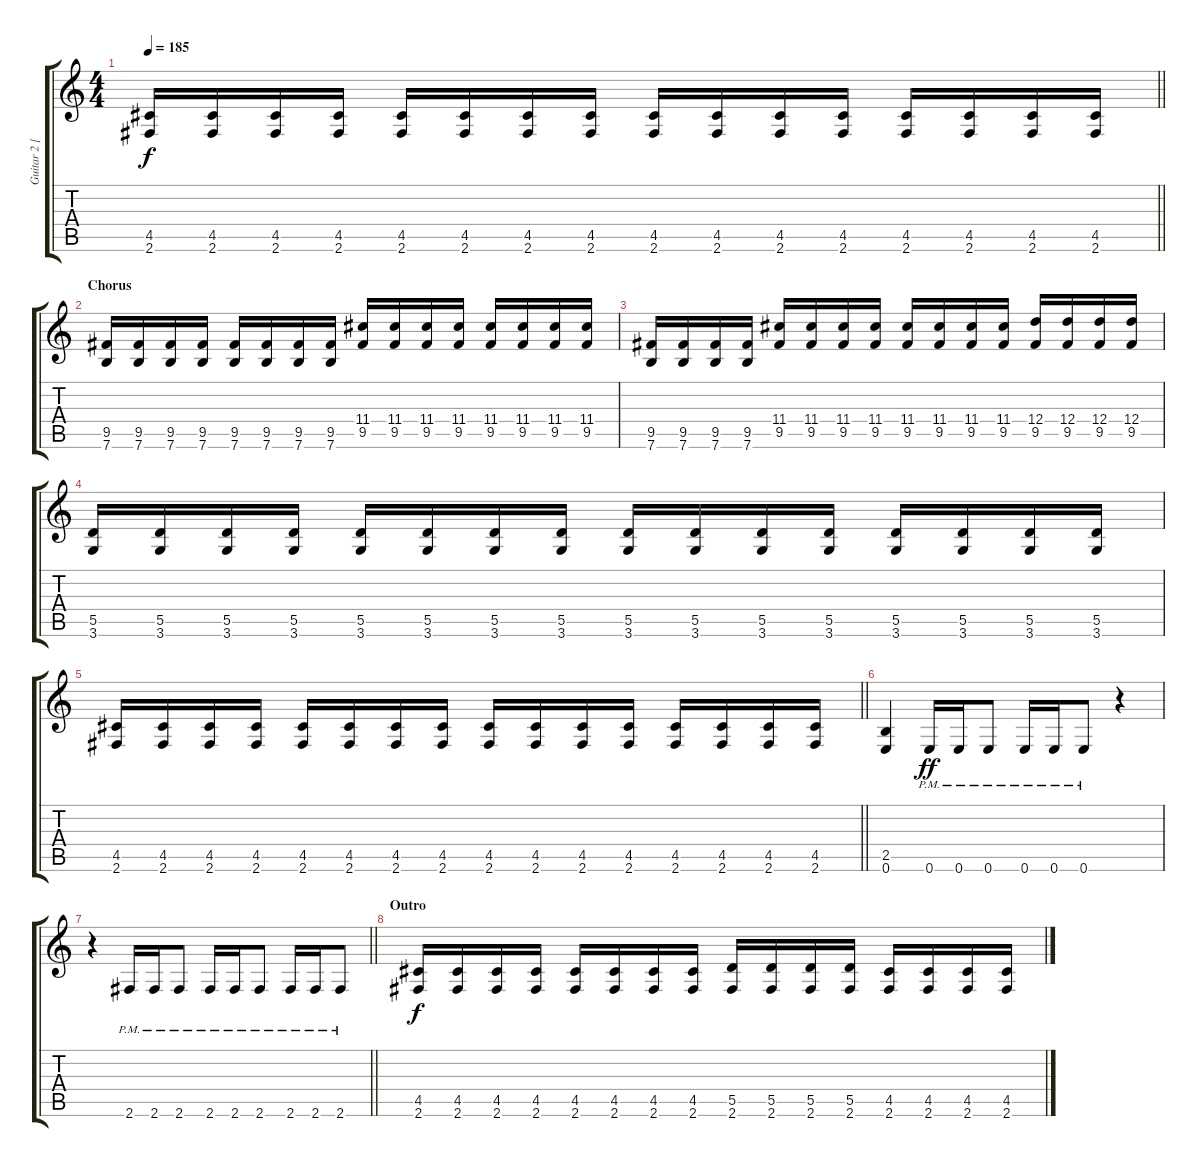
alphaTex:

\track ("Guitar 2 [Right]" "Guitar 2 [") {instrument overdrivenguitar}
\staff {score tabs}
\tuning (E4 B3 G3 D3 A2 E2) {hide}
\ts (4 4)
\tempo 185
\clef g2
\barLineRight lightlight
\ks c
(4.5 2.6).16{dy f} (4.5 2.6).16 (4.5 2.6).16 (4.5 2.6).16 (4.5 2.6).16 (4.5 2.6).16 (4.5 2.6).16 (4.5 2.6).16 (4.5 2.6).16 (4.5 2.6).16 (4.5 2.6).16 (4.5 2.6).16 (4.5 2.6).16 (4.5 2.6).16 (4.5 2.6).16 (4.5 2.6).16 |
\section ("" "Chorus")
(9.5 7.6).16 (9.5 7.6).16 (9.5 7.6).16 (9.5 7.6).16 (9.5 7.6).16 (9.5 7.6).16 (9.5 7.6).16 (9.5 7.6).16 (11.4 9.5).16 (11.4 9.5).16 (11.4 9.5).16 (11.4 9.5).16 (11.4 9.5).16 (11.4 9.5).16 (11.4 9.5).16 (11.4 9.5).16 |
(9.5 7.6).16 (9.5 7.6).16 (9.5 7.6).16 (9.5 7.6).16 (11.4 9.5).16 (11.4 9.5).16 (11.4 9.5).16 (11.4 9.5).16 (11.4 9.5).16 (11.4 9.5).16 (11.4 9.5).16 (11.4 9.5).16 (12.4 9.5).16 (12.4 9.5).16 (12.4 9.5).16 (12.4 9.5).16 |
(5.5 3.6).16 (5.5 3.6).16 (5.5 3.6).16 (5.5 3.6).16 (5.5 3.6).16 (5.5 3.6).16 (5.5 3.6).16 (5.5 3.6).16 (5.5 3.6).16 (5.5 3.6).16 (5.5 3.6).16 (5.5 3.6).16 (5.5 3.6).16 (5.5 3.6).16 (5.5 3.6).16 (5.5 3.6).16 |
\barLineRight lightlight
(4.5 2.6).16 (4.5 2.6).16 (4.5 2.6).16 (4.5 2.6).16 (4.5 2.6).16 (4.5 2.6).16 (4.5 2.6).16 (4.5 2.6).16 (4.5 2.6).16 (4.5 2.6).16 (4.5 2.6).16 (4.5 2.6).16 (4.5 2.6).16 (4.5 2.6).16 (4.5 2.6).16 (4.5 2.6).16 |
\section ("" "")
(2.5 0.6).4 0.6{pm}.16{dy ff} 0.6{pm}.16 0.6{pm}.8 0.6{pm}.16 0.6{pm}.16 0.6{pm}.8 r.4 |
\barLineRight lightlight
r.4 2.6{pm}.16 2.6{pm}.16 2.6{pm}.8 2.6{pm}.16 2.6{pm}.16 2.6{pm}.8 2.6{pm}.16 2.6{pm}.16 2.6{pm}.8 |
\section ("" "Outro")
(4.5 2.6).16{dy f} (4.5 2.6).16 (4.5 2.6).16 (4.5 2.6).16 (4.5 2.6).16 (4.5 2.6).16 (4.5 2.6).16 (4.5 2.6).16 (5.5 2.6).16 (5.5 2.6).16 (5.5 2.6).16 (5.5 2.6).16 (4.5 2.6).16 (4.5 2.6).16 (4.5 2.6).16 (4.5 2.6).16
